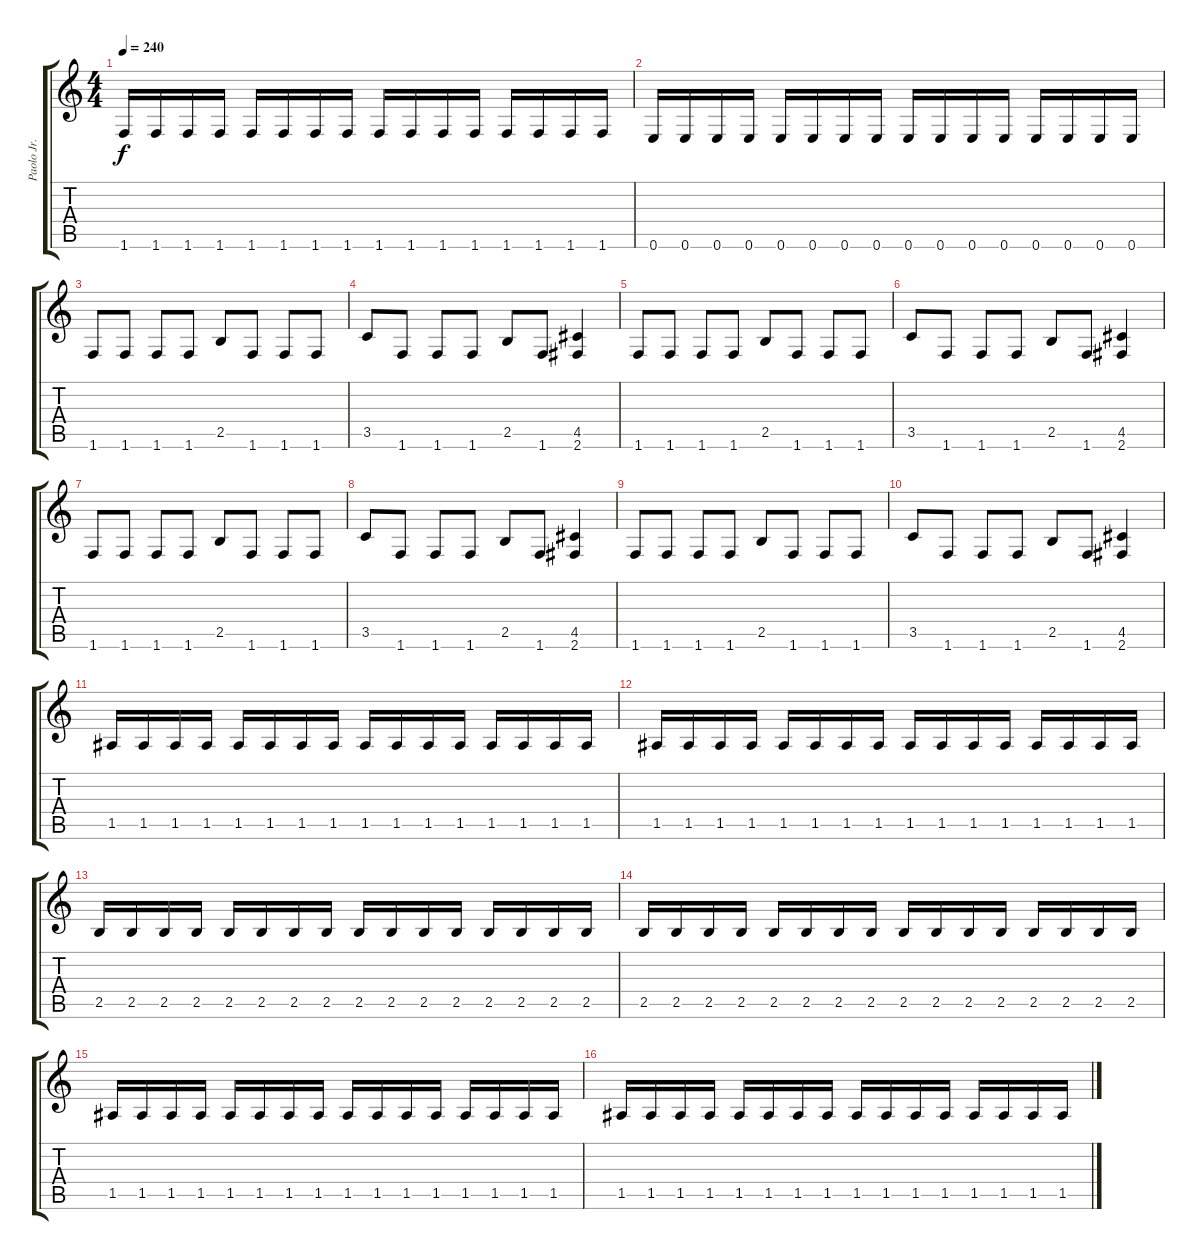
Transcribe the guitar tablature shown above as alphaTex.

\track ("Paolo Jr." "Paolo Jr.") {instrument electricbasspick}
\staff {score tabs}
\tuning (E4 B3 G3 D3 A2 E2) {hide}
\ts (4 4)
\tempo 240
\clef g2
\ks c
1.6.16{dy f} 1.6.16 1.6.16 1.6.16 1.6.16 1.6.16 1.6.16 1.6.16 1.6.16 1.6.16 1.6.16 1.6.16 1.6.16 1.6.16 1.6.16 1.6.16 |
0.6.16 0.6.16 0.6.16 0.6.16 0.6.16 0.6.16 0.6.16 0.6.16 0.6.16 0.6.16 0.6.16 0.6.16 0.6.16 0.6.16 0.6.16 0.6.16 |
1.6.8 1.6.8 1.6.8 1.6.8 2.5.8 1.6.8 1.6.8 1.6.8 |
3.5.8 1.6.8 1.6.8 1.6.8 2.5.8 1.6.8 (4.5 2.6).4 |
1.6.8 1.6.8 1.6.8 1.6.8 2.5.8 1.6.8 1.6.8 1.6.8 |
3.5.8 1.6.8 1.6.8 1.6.8 2.5.8 1.6.8 (4.5 2.6).4 |
1.6.8 1.6.8 1.6.8 1.6.8 2.5.8 1.6.8 1.6.8 1.6.8 |
3.5.8 1.6.8 1.6.8 1.6.8 2.5.8 1.6.8 (4.5 2.6).4 |
1.6.8 1.6.8 1.6.8 1.6.8 2.5.8 1.6.8 1.6.8 1.6.8 |
3.5.8 1.6.8 1.6.8 1.6.8 2.5.8 1.6.8 (4.5 2.6).4 |
1.5.16 1.5.16 1.5.16 1.5.16 1.5.16 1.5.16 1.5.16 1.5.16 1.5.16 1.5.16 1.5.16 1.5.16 1.5.16 1.5.16 1.5.16 1.5.16 |
1.5.16 1.5.16 1.5.16 1.5.16 1.5.16 1.5.16 1.5.16 1.5.16 1.5.16 1.5.16 1.5.16 1.5.16 1.5.16 1.5.16 1.5.16 1.5.16 |
2.5.16 2.5.16 2.5.16 2.5.16 2.5.16 2.5.16 2.5.16 2.5.16 2.5.16 2.5.16 2.5.16 2.5.16 2.5.16 2.5.16 2.5.16 2.5.16 |
2.5.16 2.5.16 2.5.16 2.5.16 2.5.16 2.5.16 2.5.16 2.5.16 2.5.16 2.5.16 2.5.16 2.5.16 2.5.16 2.5.16 2.5.16 2.5.16 |
1.5.16 1.5.16 1.5.16 1.5.16 1.5.16 1.5.16 1.5.16 1.5.16 1.5.16 1.5.16 1.5.16 1.5.16 1.5.16 1.5.16 1.5.16 1.5.16 |
1.5.16 1.5.16 1.5.16 1.5.16 1.5.16 1.5.16 1.5.16 1.5.16 1.5.16 1.5.16 1.5.16 1.5.16 1.5.16 1.5.16 1.5.16 1.5.16
